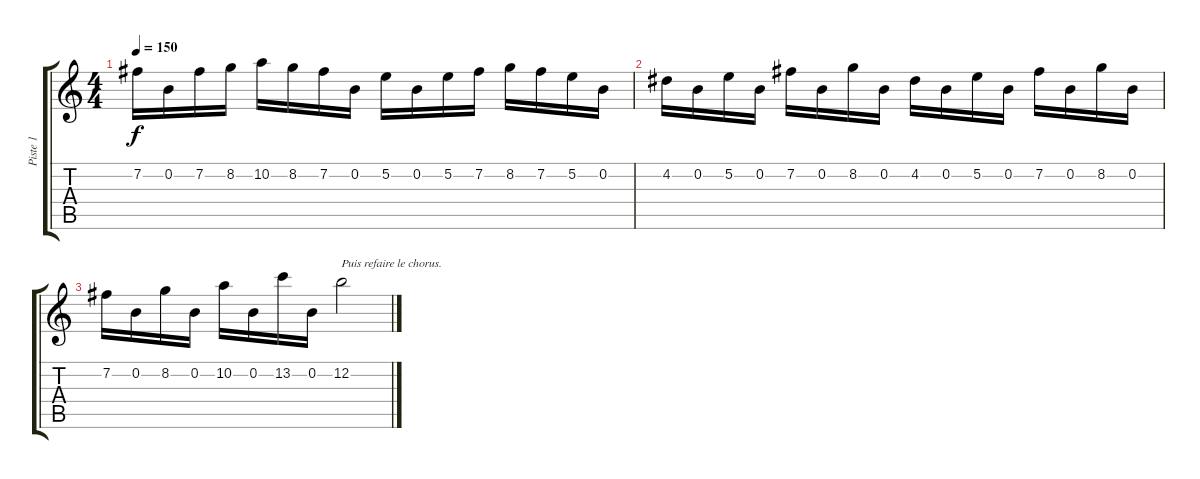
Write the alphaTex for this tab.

\track ("Piste 1" "Piste 1") {instrument distortionguitar}
\staff {score tabs}
\tuning (E4 B3 G3 D3 A2 E2) {hide}
\ts (4 4)
\tempo 150
\clef g2
\ks c
7.2.16{dy f} 0.2.16 7.2.16 8.2.16 10.2.16 8.2.16 7.2.16 0.2.16 5.2.16 0.2.16 5.2.16 7.2.16 8.2.16 7.2.16 5.2.16 0.2.16 |
4.2.16 0.2.16 5.2.16 0.2.16 7.2.16 0.2.16 8.2.16 0.2.16 4.2.16 0.2.16 5.2.16 0.2.16 7.2.16 0.2.16 8.2.16 0.2.16 |
7.2.16 0.2.16 8.2.16 0.2.16 10.2.16 0.2.16 13.2.16 0.2.16 12.2.2{txt "Puis refaire le chorus."}
